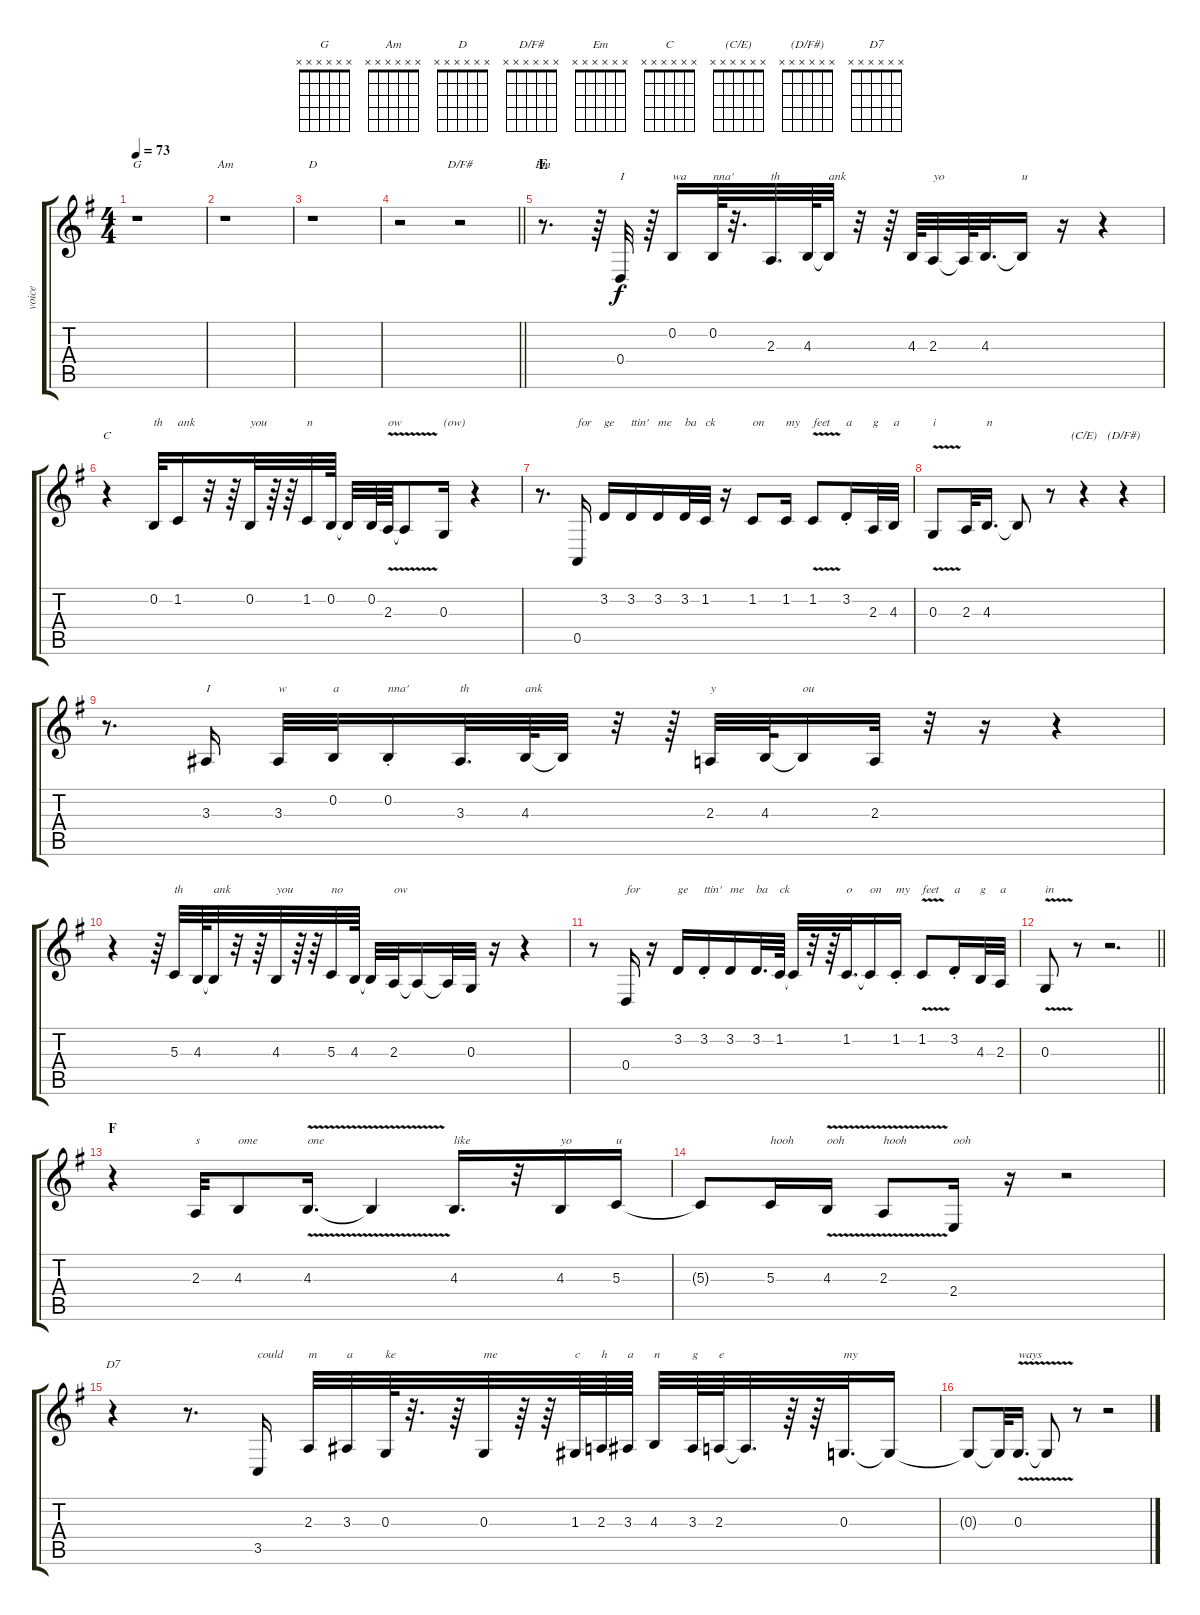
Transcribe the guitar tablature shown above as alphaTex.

\track ("voice" "voice") {instrument synthvoice}
\staff {score tabs}
\tuning (E4 B3 G3 D3 A2 E2) {hide}
\chord ("G" x x x x x x)
\chord ("Am" x x x x x x)
\chord ("D" x x x x x x)
\chord ("D/F#" x x x x x x)
\chord ("Em" x x x x x x)
\chord ("C" x x x x x x)
\chord ("(C/E)" x x x x x x)
\chord ("(D/F#)" x x x x x x)
\chord ("D7" x x x x x x)
\ts (4 4)
\tempo 73
\clef g2
\ks g
r.1{ch "G" dy f} |
r.1{ch "Am"} |
r.1{ch "D"} |
\barLineRight lightlight
r.2 r.2{ch "D/F#"} |
\section ("" "E")
r.8{d ch "Em"} r.64 0.4.32{txt "I"} r.64 0.2.16{txt "wa"} 0.2.64{txt "nna'"} r.32{d} 2.3.32{d txt "th"} 4.3.64 4.3{t}.32{txt "ank"} r.32 r.64 4.3.64 2.3.32{txt "yo"} 2.3{t}.64 4.3.32{d} 4.3{t}.16{txt "u"} r.16 r.4 |
r.4{ch "C"} 0.2.32{txt "th"} 1.2.16{txt "ank"} r.32 r.64 0.2.32{txt "you"} r.64 r.64 1.2.32{txt "n"} 0.2.64 0.2{t}.32 0.2.64 2.3{v}.64{txt "ow"} 2.3{t}.8 0.3.16{txt "(ow)"} r.4 |
r.8{d} 0.5.16{txt "for"} 3.2.16{txt "ge"} 3.2.16{txt "ttin'"} 3.2.16{txt "me"} 3.2.32{txt "ba"} 1.2.32{txt "ck"} r.16 1.2.8{txt "on"} 1.2.16{txt "my"} 1.2{v}.8{txt "feet"} 3.2{st}.16{txt "a"} 2.3.32{txt "g"} 4.3.32{txt "a"} |
0.3{v}.8{txt "i"} 2.3.32 4.3.16{d txt "n"} 4.3{t}.8 r.8 r.4{ch "(C/E)"} r.4{ch "(D/F#)"} |
r.8{d} 3.3.16{txt "I"} 3.3.32{txt "w"} 0.2.32{txt "a"} 0.2{st}.16{txt "nna'"} 3.3.32{d txt "th"} 4.3.64{txt "ank"} 4.3{t}.32 r.32 r.64 2.3.32{txt "y"} 4.3.64 4.3{t}.16{txt "ou"} 2.3.32 r.32 r.16 r.4 |
r.4 r.64 5.3.32{txt "th"} 4.3.64 4.3{t}.32{txt "ank"} r.32 r.64 4.3.32{txt "you"} r.64 r.64 5.3.32{txt "no"} 4.3.64 4.3{t}.32 2.3.32{txt "ow"} 2.3{t}.16 2.3{t}.32 0.3.32 r.16 r.4 |
r.8 0.4.16{txt "for"} r.16 3.2.16{txt "ge"} 3.2{st}.16{txt "ttin'"} 3.2.16{txt "me"} 3.2.32{d txt "ba"} 1.2.64{txt "ck"} 1.2{t}.32 r.32 r.64 1.2.32{d txt "o"} 1.2{t}.16{txt "on"} 1.2{st}.16{txt "my"} 1.2{v}.8{txt "feet"} 3.2{st}.16{txt "a"} 4.3.32{txt "g"} 2.3.32{txt "a"} |
\barLineRight lightlight
0.3{v}.8{txt "in"} r.8 r.2{d} |
\section ("" "F")
r.4 2.3.32{txt "s"} 4.3.8{txt "ome"} 4.3{v}.16{d txt "one"} 4.3{t}.4 4.3.16{d txt "like"} r.32 4.3.16{txt "yo"} 5.3.16{txt "u"} |
5.3{t}.8 5.3.16{txt "hooh"} 4.3{v}.16{txt "ooh"} 2.3{v}.8{txt "hooh"} 2.4.16{txt "ooh"} r.16 r.2 |
r.4{ch "D7"} r.8{d} 3.5.16{txt "could"} 2.3.32{txt "m"} 3.3.32{txt "a"} 0.3.64{txt "ke"} r.32{d} r.64 0.3.32{txt "me"} r.64 r.64 1.3.64{txt "c"} 2.3.64{txt "h"} 3.3.64{txt "a"} 4.3.32{txt "n"} 3.3.64{txt "g"} 2.3.64{txt "e"} 2.3{t}.32{d} r.64 r.64 0.3.32{d txt "my"} 0.3{t}.16 |
0.3{t}.8 0.3{t}.32 0.3{v}.16{d txt "ways"} 0.3{t}.8 r.8 r.2
